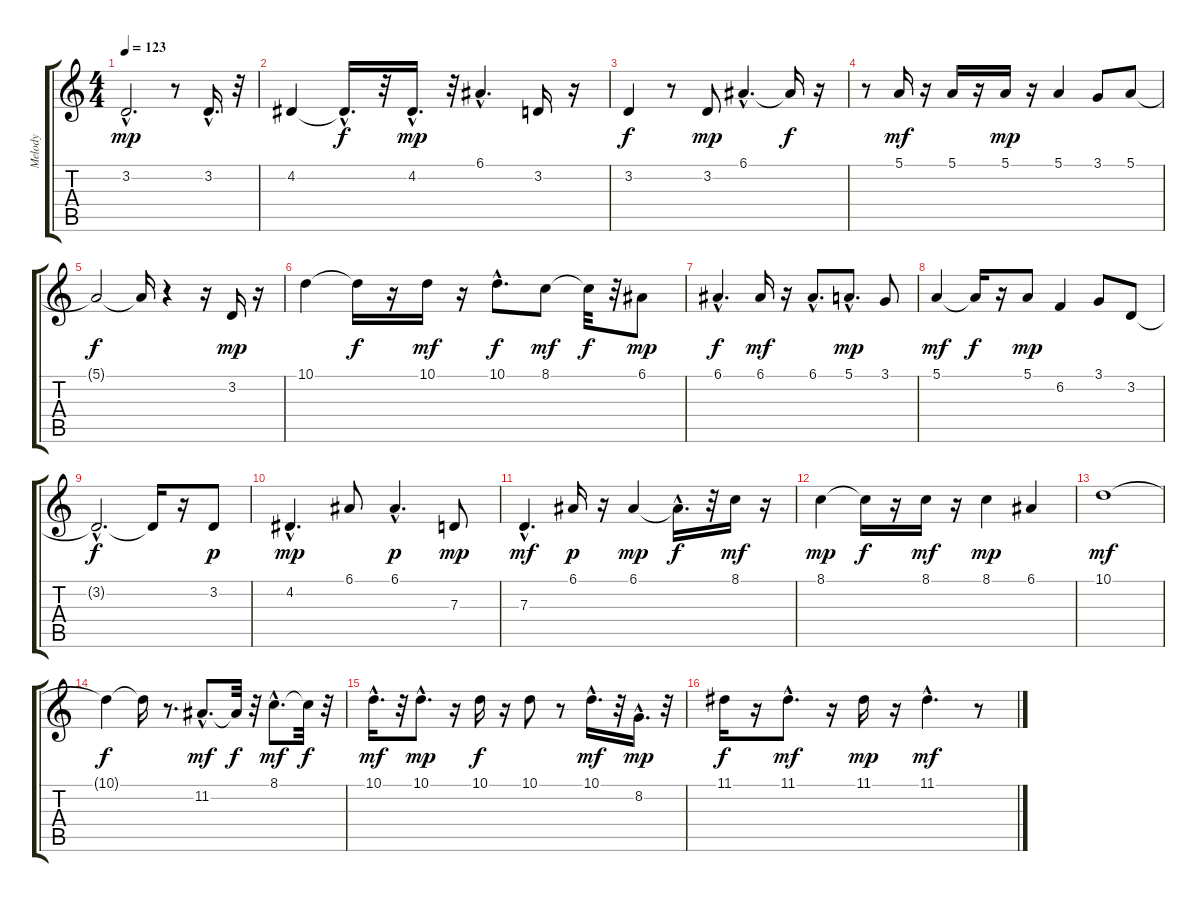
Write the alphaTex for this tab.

\track ("Melody" "Melody") {instrument flute}
\staff {score tabs}
\tuning (E4 B3 G3 D3 A2 E2) {hide}
\ts (4 4)
\tempo 123
\clef g2
\ks c
3.2{hac}.2{d dy mp} r.8 3.2{hac}.16{d} r.32 |
4.2.4 4.2{hac t}.16{d dy f} r.32 4.2{hac}.16{d dy mp} r.32 6.1{hac}.4{d} 3.2.16 r.16 |
3.2.4{dy f} r.8 3.2.8{dy mp} 6.1{hac}.4{d} 6.1{t}.16{dy f} r.16 |
r.8 5.1.16{dy mf} r.16 5.1.16 r.16 5.1.16{dy mp} r.16 5.1.4 3.1.8 5.1.8 |
5.1{t}.2{dy f} 5.1{t}.16 r.4 r.16 3.2.16{dy mp} r.16 |
10.1.4 10.1{t}.16{dy f} r.16 10.1.16{dy mf} r.16 10.1{hac}.8{d dy f} 8.1.8{dy mf} 8.1{t}.32{dy f} r.32 6.1.8{dy mp} |
6.1{hac}.4{d dy f} 6.1.16{dy mf} r.16 6.1{hac}.8{d} 5.1{hac}.8{d dy mp} 3.1.8 |
5.1.4{dy mf} 5.1{t}.16{dy f} r.16 5.1.8{dy mp} 6.2.4 3.1.8 3.2.8 |
3.2{hac t}.2{d dy f} 3.2{t}.16 r.16 3.2.8{dy p} |
4.2{hac}.4{d dy mp} 6.1.8 6.1{hac}.4{d dy p} 7.3.8{dy mp} |
7.3{hac}.4{d dy mf} 6.1.16{dy p} r.16 6.1.4{dy mp} 6.1{hac t}.16{d dy f} r.32 8.1.16{dy mf} r.16 |
8.1.4{dy mp} 8.1{t}.16{dy f} r.16 8.1.16{dy mf} r.16 8.1.4{dy mp} 6.1.4 |
10.1.1{dy mf} |
10.1{t}.4{dy f} 10.1{t}.16 r.8{d} 11.2{hac}.8{d dy mf} 11.2{t}.32{dy f} r.32 8.1{hac}.8{d dy mf} 8.1{t}.32{dy f} r.32 |
10.1{hac}.16{d dy mf} r.32 10.1{hac}.8{d dy mp} r.16 10.1.16{dy f} r.16 10.1.8 r.8 10.1{hac}.16{d dy mf} r.32 8.2{hac}.16{d dy mp} r.32 |
11.1.16{dy f} r.16 11.1{hac}.8{d dy mf} r.16 11.1.16{dy mp} r.16 11.1{hac}.4{d dy mf} r.8
